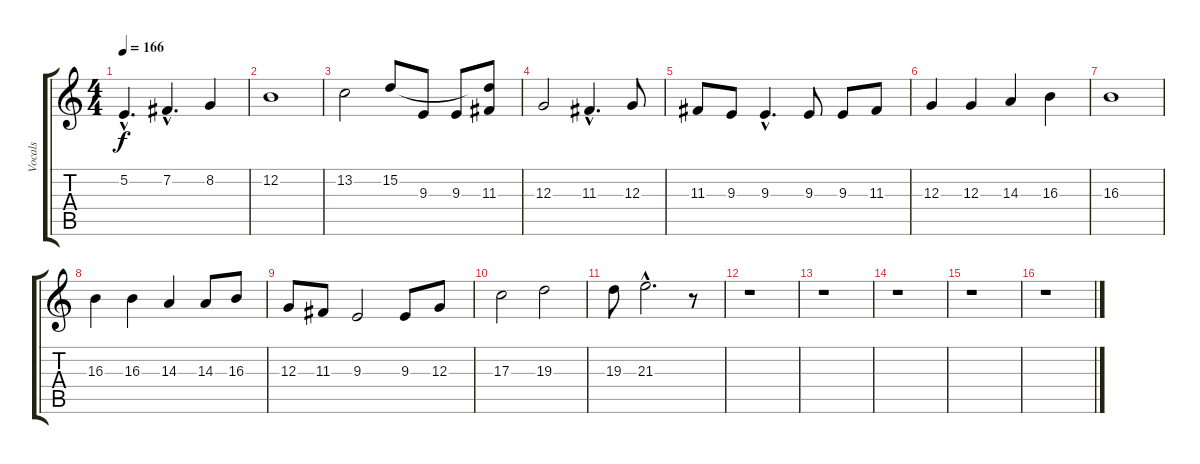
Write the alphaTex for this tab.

\track ("Vocals" "Vocals") {instrument lead2sawtooth}
\staff {score tabs}
\tuning (E4 B3 G3 D3 A2 E2) {hide}
\ts (4 4)
\tempo 166
\clef g2
\ks c
5.2{hac}.4{d dy f} 7.2{hac}.4{d} 8.2.4 |
12.2.1 |
13.2.2 15.2.8 9.3.8 9.3.8 (15.2{t} 11.3).8 |
\section ("" "")
12.3.2 11.3{hac}.4{d} 12.3.8 |
11.3.8 9.3.8 9.3{hac}.4{d} 9.3.8 9.3.8 11.3.8 |
12.3.4 12.3.4 14.3.4 16.3.4 |
16.3.1 |
16.3.4 16.3.4 14.3.4 14.3.8 16.3.8 |
12.3.8 11.3.8 9.3.2 9.3.8 12.3.8 |
17.3.2 19.3.2 |
19.3.8 21.3{hac}.2{d} r.8 |
\section ("" "")
r.1 |
r.1 |
r.1 |
r.1 |
r.1
